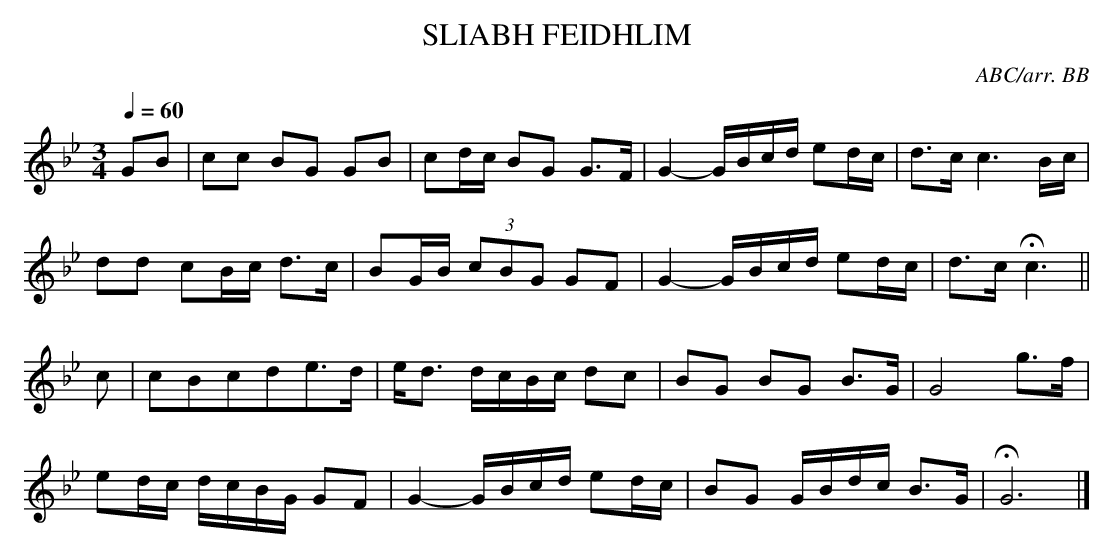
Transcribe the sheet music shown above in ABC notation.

X:1
T:SLIABH FEIDHLIM
Y:"rather slow with feeling"
C:ABC/arr. BB
Q:1/4=60
L:1/8
M:3/4
K:Gm
GB|cc BG GB|cd/c/ BG G>F|G2-G/B/c/d/ ed/c/|d>c c3B/c/|
dd cB/c/ d>c|BG/B/ (3cBG GF|G2-G/B/c/d/ ed/c/|d>c Hc3||
c|cBcde>d|e<d d/c/B/c/ dc|BG BG B>G|G4 g>f|
ed/c/ d/c/B/G/ GF|G2-G/B/c/d/ ed/c/|BG G/B/d/c/ B>G|HG6|]
